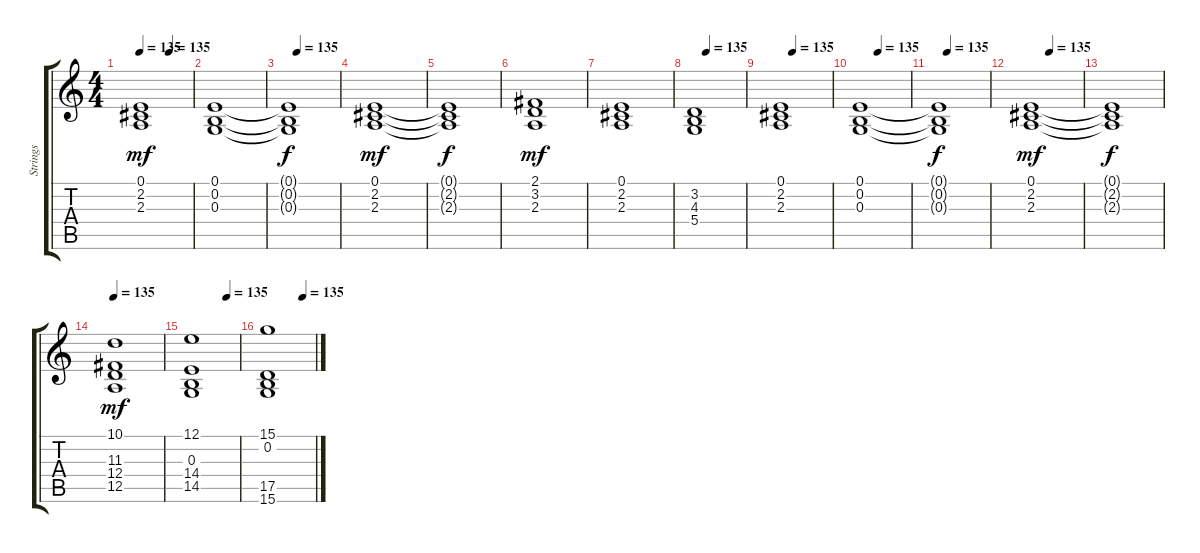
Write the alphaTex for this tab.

\track ("Strings" "Strings") {instrument stringensemble1}
\staff {score tabs}
\tuning (E4 B3 G3 D3 A2 E2) {hide}
\ts (4 4)
\tempo 135
\tempo (135 0.5625)
\clef g2
\ks c
(0.1 2.2 2.3).1{dy mf} |
(0.1 0.2 0.3).1 |
\tempo (135 0.1875)
(0.1{t} 0.2{t} 0.3{t}).1{dy f} |
(0.1 2.2 2.3).1{dy mf} |
(0.1{t} 2.2{t} 2.3{t}).1{dy f} |
(2.1 3.2 2.3).1{dy mf} |
(0.1 2.2 2.3).1 |
\tempo (135 0.25)
(3.2 4.3 5.4).1 |
\tempo (135 0.25)
(0.1 2.2 2.3).1 |
\tempo (135 0.375)
(0.1 0.2 0.3).1 |
\tempo (135 0.1875)
(0.1{t} 0.2{t} 0.3{t}).1{dy f} |
\tempo (135 0.375)
(0.1 2.2 2.3).1{dy mf} |
(0.1{t} 2.2{t} 2.3{t}).1{dy f} |
\tempo 135
(10.1 11.3 12.4 12.5).1{dy mf} |
\tempo (135 0.75)
(12.1 0.3 14.4 14.5).1 |
\tempo (135 0.75)
(15.1 0.2 17.5 15.6).1
